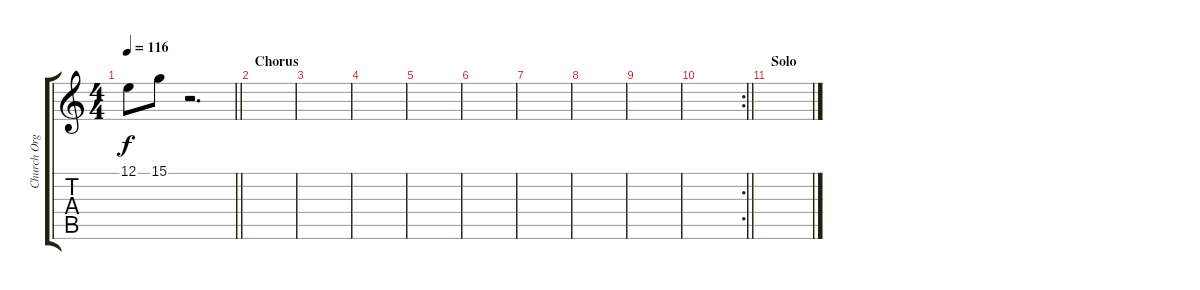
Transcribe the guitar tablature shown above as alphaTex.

\track ("Church Organ" "Church Org") {instrument churchorgan}
\staff {score tabs}
\tuning (E4 B3 G3 D3 A2 E2) {hide}
\ts (4 4)
\tempo 116
\clef g2
\barLineRight lightlight
\ks c
12.1.8{dy f} 15.1.8 r.2{d} |
\section ("" "Chorus")
|
|
|
|
|
|
|
|
\rc 2
\barLineRight lightlight
|
\section ("" "Solo")
